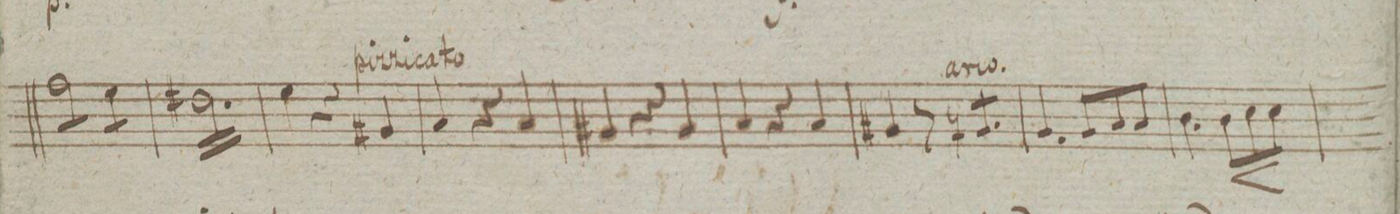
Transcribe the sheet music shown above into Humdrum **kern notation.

**kern	**dynam
*I"Violino Imo	*
*clefG2	*
*k[]	*
*M3/4	*
8ff\L	.
8ff\	.
8ff\	.
8ff\J	.
8ee\L	.
8ee\J	.
=54	=54
16dd#X\LL	.
16dd#X\	.
16dd#X\	.
16dd#X\	.
16dd#X\	.
16dd#X\	.
16dd#X\	.
16dd#X\	.
16dd#X\	.
16dd#X\	.
16dd#X\	.
16dd#X\JJ	.
*Xtremolo	*
=55	=55
4ee\	.
4r	.
4g#X/	.
=56	=56
4a/	.
4r	.
4a/	.
=57	=57
4g#X/	.
4r	.
4g#/	.
=58	=58
4a/	.
4r	.
4a/	.
=59	=59
4g#X/	.
8r	.
*tremolo	*
8gn/L	.
8gn/	.
8gn/J	.
*Xtremolo	*
=60	=60
4.g/	.
8g/L	.
8a/	.
8a/J	.
=61	=61
4.b\	.
8b\L	<
8cc\	.
8cc\J	[[
=62	=62
*-	*-
